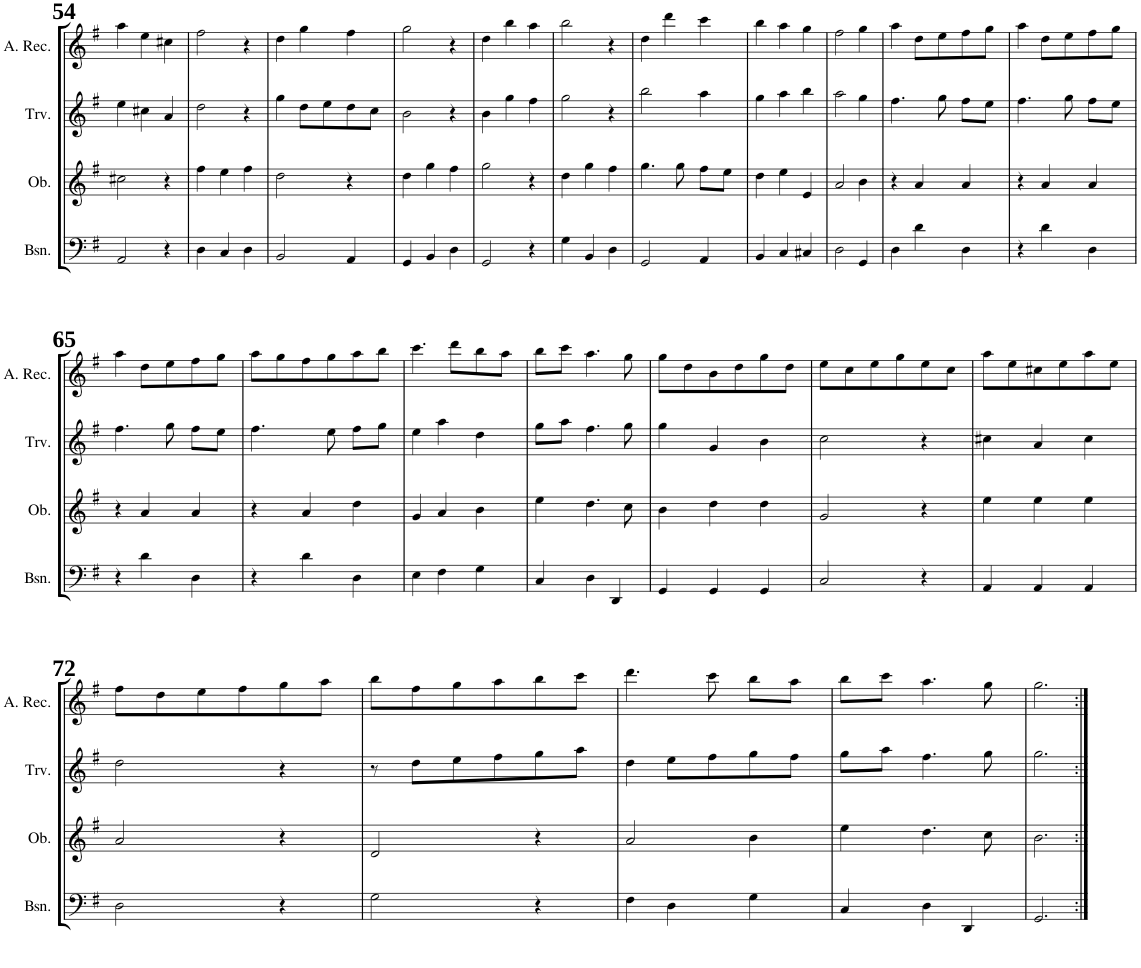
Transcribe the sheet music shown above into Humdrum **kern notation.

**kern	**kern	**kern	**kern
*part4	*part3	*part2	*part1
*staff4	*staff3	*staff2	*staff1
*I"Fagott	*I"Oboe	*I"Traverso	*I"Alto Recorder
*	*I'Ob.	*I'Trv.	*I'A. Rec.
!!LO:PB:g=z
*clefF4	*clefG2	*clefG2	*clefG2
*k[f#]	*k[f#]	*k[f#]	*k[f#]
*M3/4	*M3/4	*M3/4	*M3/4
=54	=54	=54	=54
2AA/	2cc#X\	4ee\	4aa\
.	.	4cc#X\	4ee\
4r	4r	4a/	4cc#X\
=55	=55	=55	=55
4D\	4ff#\	2dd\	2ff#\
4C/	4ee\	.	.
4D\	4ff#\	4r	4r
=56	=56	=56	=56
2BB/	2dd\	4gg\	4dd\
.	.	8dd\L	4gg\
.	.	8ee\	.
4AA/	4r	8dd\	4ff#\
.	.	8cc\J	.
=57	=57	=57	=57
4GG/	4dd\	2b\	2gg\
4BB/	4gg\	.	.
4D\	4ff#\	4r	4r
=58	=58	=58	=58
2GG/	2gg\	4b\	4dd\
.	.	4gg\	4bb\
4r	4r	4ff#\	4aa\
=59	=59	=59	=59
4G\	4dd\	2gg\	2bb\
4BB/	4gg\	.	.
4D\	4ff#\	4r	4r
=60	=60	=60	=60
2GG/	4.gg\	2bb\	4dd\
.	.	.	4ddd\
.	8gg\	.	.
4AA/	8ff#\L	4aa\	4ccc\
.	8ee\J	.	.
=61	=61	=61	=61
4BB/	4dd\	4gg\	4bb\
4C/	4ee\	4aa\	4aa\
4C#X/	4e/	4bb\	4gg\
=62	=62	=62	=62
2D\	2a/	2aa\	2ff#\
4GG/	4b\	4gg\	4gg\
=63	=63	=63	=63
4D\	4r	4.ff#\	4aa\
4d\	4a/	.	8dd\L
.	.	8gg\	8ee\
4D\	4a/	8ff#\L	8ff#\
.	.	8ee\J	8gg\J
=64	=64	=64	=64
4r	4r	4.ff#\	4aa\
4d\	4a/	.	8dd\L
.	.	8gg\	8ee\
4D\	4a/	8ff#\L	8ff#\
.	.	8ee\J	8gg\J
!!LO:LB:g=z
=65	=65	=65	=65
4r	4r	4.ff#\	4aa\
4d\	4a/	.	8dd\L
.	.	8gg\	8ee\
4D\	4a/	8ff#\L	8ff#\
.	.	8ee\J	8gg\J
=66	=66	=66	=66
4r	4r	4.ff#\	8aa\L
.	.	.	8gg\
4d\	4a/	.	8ff#\
.	.	8ee\	8gg\
4D\	4dd\	8ff#\L	8aa\
.	.	8gg\J	8bb\J
=67	=67	=67	=67
4E\	4g/	4ee\	4.ccc\
4F#\	4a/	4aa\	.
.	.	.	8ddd\L
4G\	4b\	4dd\	8bb\
.	.	.	8aa\J
=68	=68	=68	=68
4C/	4ee\	8gg\L	8bb\L
.	.	8aa\J	8ccc\J
4D\	4.dd\	4.ff#\	4.aa\
4DD/	.	.	.
.	8cc\	8gg\	8gg\
=69	=69	=69	=69
4GG/	4b\	4gg\	8gg\L
.	.	.	8dd\
4GG/	4dd\	4g/	8b\
.	.	.	8dd\
4GG/	4dd\	4b\	8gg\
.	.	.	8dd\J
=70	=70	=70	=70
2C/	2g/	2cc\	8ee\L
.	.	.	8cc\
.	.	.	8ee\
.	.	.	8gg\
4r	4r	4r	8ee\
.	.	.	8cc\J
=71	=71	=71	=71
4AA/	4ee\	4cc#X\	8aa\L
.	.	.	8ee\
4AA/	4ee\	4a/	8cc#X\
.	.	.	8ee\
4AA/	4ee\	4cc#\	8aa\
.	.	.	8ee\J
!!LO:LB:g=z
=72	=72	=72	=72
2D\	2a/	2dd\	8ff#\L
.	.	.	8dd\
.	.	.	8ee\
.	.	.	8ff#\
4r	4r	4r	8gg\
.	.	.	8aa\J
=73	=73	=73	=73
2G\	2d/	8r	8bb\L
.	.	8dd\L	8ff#\
.	.	8ee\	8gg\
.	.	8ff#\	8aa\
4r	4r	8gg\	8bb\
.	.	8aa\J	8ccc\J
=74	=74	=74	=74
4F#\	2a/	4dd\	4.ddd\
4D\	.	8ee\L	.
.	.	8ff#\	8ccc\
4G\	4b\	8gg\	8bb\L
.	.	8ff#\J	8aa\J
=75	=75	=75	=75
4C/	4ee\	8gg\L	8bb\L
.	.	8aa\J	8ccc\J
4D\	4.dd\	4.ff#\	4.aa\
4DD/	.	.	.
.	8cc\	8gg\	8gg\
=76	=76	=76	=76
2.GG/	2.b\	2.gg\	2.gg\
=77:|!	=77:|!	=77:|!	=77:|!
64r	64r	64r	64r
=-	=-	=-	=-
*-	*-	*-	*-
